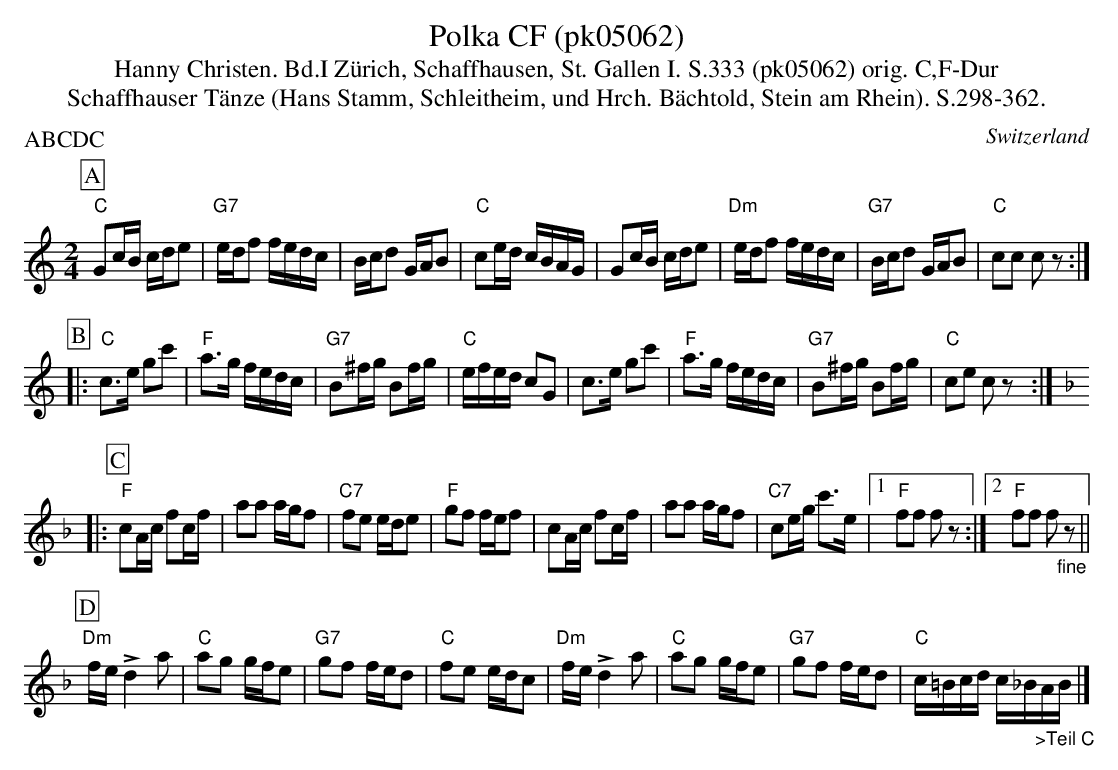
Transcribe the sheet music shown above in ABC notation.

X:1
T: Polka CF (pk05062)
T:Hanny Christen. Bd.I Zürich, Schaffhausen, St. Gallen I. S.333 (pk05062) orig. C,F-Dur
T: Schaffhauser T\"anze (Hans Stamm, Schleitheim, und Hrch. B\"achtold, Stein am Rhein). S.298-362.
P:ABCDC
M:2/4
L:1/16
O:Switzerland
K:C major
[P:A] "C"G2cB cde2 | "G7"edf2 fedc | Bcd2 GAB2 | "C"c2ed cBAG | G2cB cde2 | "Dm"edf2 fedc | "G7"Bcd2 GAB2 | "C"c2c2 c2z2 :|
[P:B] |: "C"c3e g2c'2 | "F"a3g fedc | "G7"B2^fg B2fg | "C"efed c2G2 | c3e g2c'2 | "F"a3g fedc | "G7"B2^fg B2fg | "C"c2e2 c2z2 :: [P:C] [K:F]
"F"c2Ac f2cf | a2a2 agf2 | "C7"f2e2 ede2 | "F"g2f2 fef2 | c2Ac f2cf | a2a2 agf2 | "C7"c2eg c'3e |1 "F"f2f2 f2z2 :|2 "F"f2f2 f2"_fine"z2 ||
[P:D] "Dm"fe !>!d4a2 | "C"a2g2 gfe2 | "G7"g2f2 fed2 | "C"f2e2 edc2 | "Dm"fe !>!d4a2 | "C"a2g2 gfe2 | "G7"g2f2 fed2 | "C"c=Bcd c_B"_>Teil C"AB |]
